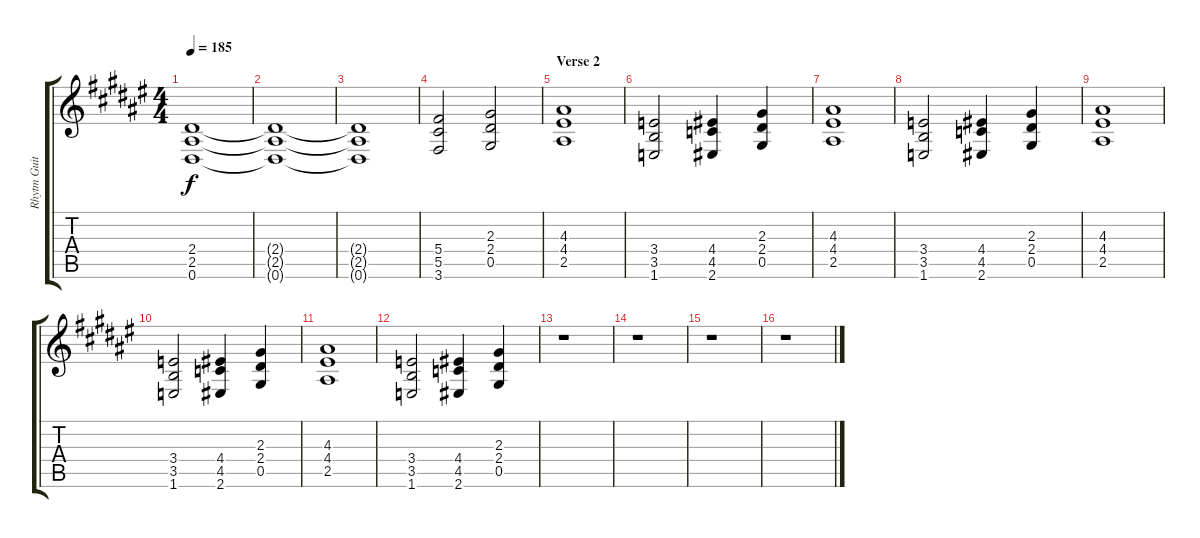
\track ("Rhytm Guitar" "Rhytm Guit") {instrument distortionguitar}
\staff {score tabs}
\tuning (Eb4 Bb3 Gb3 Db3 Ab2 Eb2) {hide}
\ts (4 4)
\tempo 185
\clef g2
\ks d#minor
(2.4 2.5 0.6).1{dy f} |
(2.4{t} 2.5{t} 0.6{t}).1 |
(2.4{t} 2.5{t} 0.6{t}).1 |
(5.4 5.5 3.6).2 (2.3 2.4 0.5).2 |
\section ("" "Verse 2")
(4.3 4.4 2.5).1 |
(3.4 3.5 1.6).2 (4.4 4.5 2.6).4 (2.3 2.4 0.5).4 |
(4.3 4.4 2.5).1 |
(3.4 3.5 1.6).2 (4.4 4.5 2.6).4 (2.3 2.4 0.5).4 |
(4.3 4.4 2.5).1 |
(3.4 3.5 1.6).2 (4.4 4.5 2.6).4 (2.3 2.4 0.5).4 |
(4.3 4.4 2.5).1 |
(3.4 3.5 1.6).2 (4.4 4.5 2.6).4 (2.3 2.4 0.5).4 |
r.1 |
r.1 |
r.1 |
r.1
